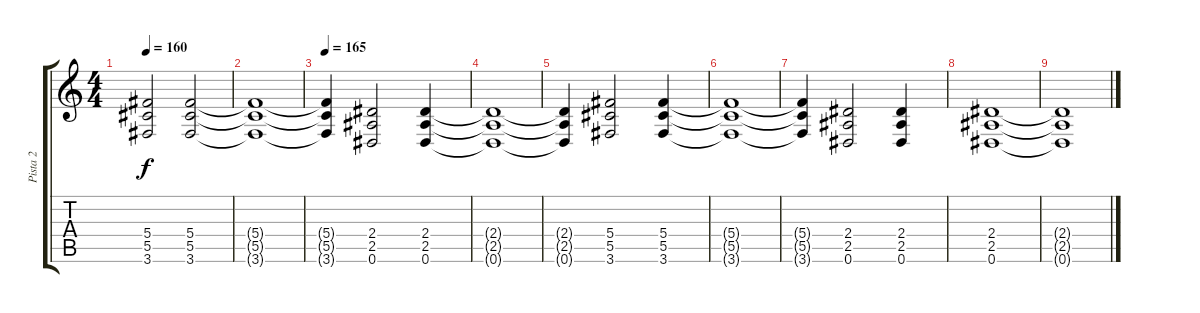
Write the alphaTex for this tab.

\track ("Pista 2" "Pista 2") {instrument overdrivenguitar}
\staff {score tabs}
\tuning (Eb4 Bb3 Gb3 Db3 Ab2 Eb2) {hide}
\ts (4 4)
\tempo 160
\clef g2
\ks c
(5.4 5.5 3.6).2{dy f} (5.4 5.5 3.6).2 |
(5.4{t} 5.5{t} 3.6{t}).1 |
\tempo 165
(5.4{t} 5.5{t} 3.6{t}).4 (2.4 2.5 0.6).2 (2.4 2.5 0.6).4 |
(2.4{t} 2.5{t} 0.6{t}).1 |
(2.4{t} 2.5{t} 0.6{t}).4 (5.4 5.5 3.6).2 (5.4 5.5 3.6).4 |
(5.4{t} 5.5{t} 3.6{t}).1 |
(5.4{t} 5.5{t} 3.6{t}).4 (2.4 2.5 0.6).2 (2.4 2.5 0.6).4 |
(2.4 2.5 0.6).1 |
(2.4{t} 2.5{t} 0.6{t}).1
